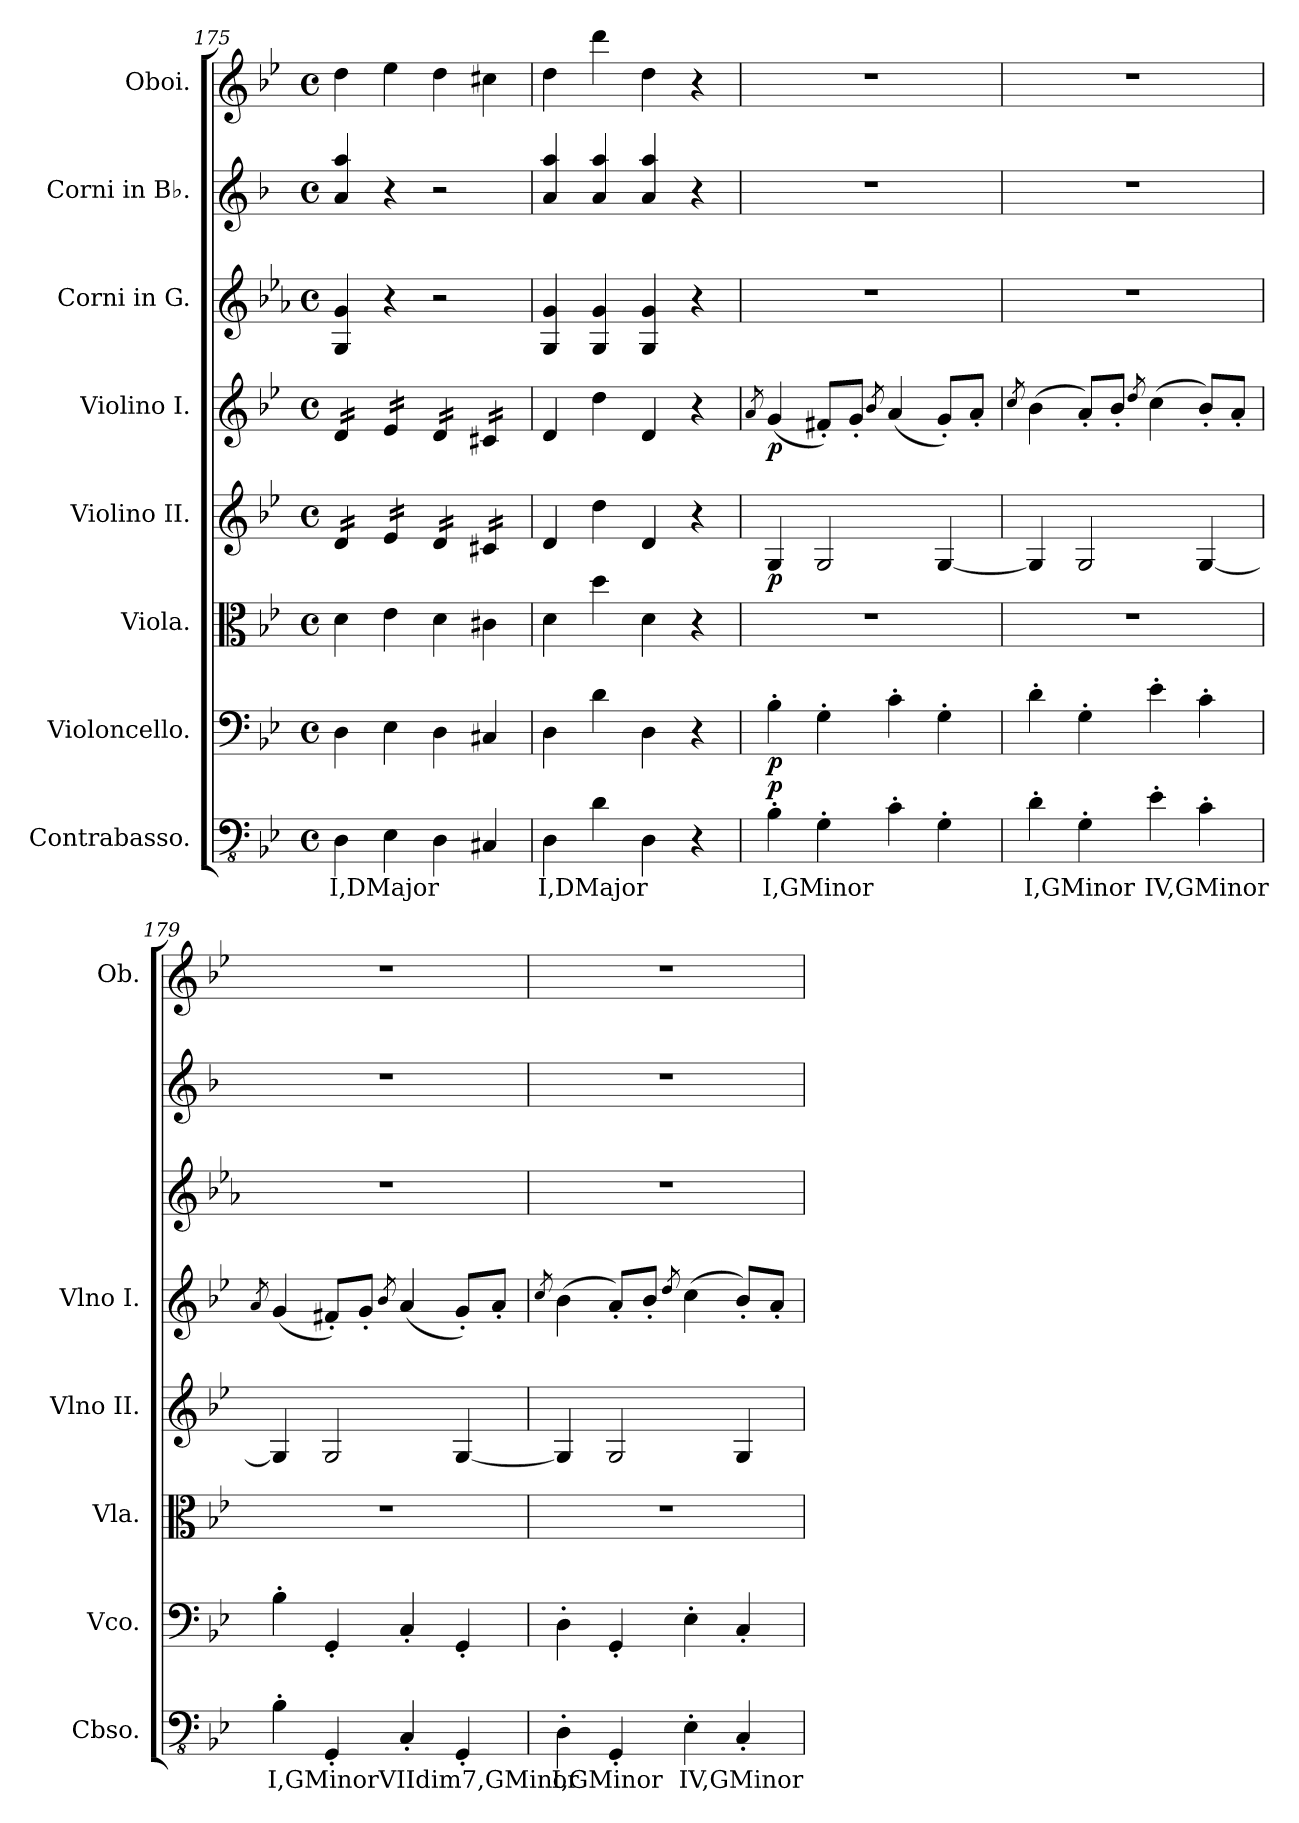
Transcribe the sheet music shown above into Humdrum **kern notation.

**kern	**text	**dynam	**kern	**dynam	**kern	**kern	**dynam	**kern	**dynam	**kern	**kern	**kern
*part8	*part8	*part8	*part7	*part7	*part6	*part5	*part5	*part4	*part4	*part3	*part2	*part1
*staff8	*staff8	*staff8	*staff7	*staff7	*staff6	*staff5	*staff5	*staff4	*staff4	*staff3	*staff2	*staff1
*I"Contrabasso.	*	*	*I"Violoncello.	*	*I"Viola.	*I"Violino II.	*	*I"Violino I.	*	*I"Corni in G.	*I"Corni in B♭.	*I"Oboi.
*I'Cbso.	*	*	*I'Vco.	*	*I'Vla.	*I'Vlno II.	*	*I'Vlno I.	*	*	*	*I'Ob.
!!LO:LB:g=z
*clefFv4	*	*	*clefF4	*	*clefC3	*clefG2	*	*clefG2	*	*clefG2	*clefG2	*clefG2
*	*	*	*	*	*	*	*	*	*	*ITrd3c5	*ITrd4c7	*
*k[b-e-]	*	*	*k[b-e-]	*	*k[b-e-]	*k[b-e-]	*	*k[b-e-]	*	*k[b-e-]	*k[b-e-]	*k[b-e-]
*M4/4	*	*	*M4/4	*	*M4/4	*M4/4	*	*M4/4	*	*M4/4	*M4/4	*M4/4
*met(c)	*	*	*met(c)	*	*met(c)	*met(c)	*	*met(c)	*	*met(c)	*met(c)	*met(c)
=175	=175	=175	=175	=175	=175	=175	=175	=175	=175	=175	=175	=175
*	*	*	*	*	*	*tremolo	*	*	*	*	*	*
*	*	*	*	*	*	*	*	*tremolo	*	*	*	*
4DD\	I,DMajor	.	4D\	.	4d\	16d/LL	.	16d/LL	.	4D/ 4d/	4d/ 4dd/	4dd\
.	.	.	.	.	.	16d/	.	16d/	.	.	.	.
.	.	.	.	.	.	16d/	.	16d/	.	.	.	.
.	.	.	.	.	.	16d/JJ	.	16d/JJ	.	.	.	.
4EE-\	.	.	4E-\	.	4e-\	16e-/LL	.	16e-/LL	.	4r	4r	4ee-\
.	.	.	.	.	.	16e-/	.	16e-/	.	.	.	.
.	.	.	.	.	.	16e-/	.	16e-/	.	.	.	.
.	.	.	.	.	.	16e-/JJ	.	16e-/JJ	.	.	.	.
4DD\	.	.	4D\	.	4d\	16d/LL	.	16d/LL	.	2r	2r	4dd\
.	.	.	.	.	.	16d/	.	16d/	.	.	.	.
.	.	.	.	.	.	16d/	.	16d/	.	.	.	.
.	.	.	.	.	.	16d/JJ	.	16d/JJ	.	.	.	.
4CC#X/	.	.	4C#X/	.	4c#X\	16c#X/LL	.	16c#X/LL	.	.	.	4cc#X\
.	.	.	.	.	.	16c#X/	.	16c#X/	.	.	.	.
.	.	.	.	.	.	16c#X/	.	16c#X/	.	.	.	.
.	.	.	.	.	.	16c#X/JJ	.	16c#X/JJ	.	.	.	.
*	*	*	*	*	*	*	*	*Xtremolo	*	*	*	*
*	*	*	*	*	*	*Xtremolo	*	*	*	*	*	*
=176	=176	=176	=176	=176	=176	=176	=176	=176	=176	=176	=176	=176
4DD\	I,DMajor	.	4D\	.	4d\	4d/	.	4d/	.	4D/ 4d/	4d/ 4dd/	4dd\
4D\	.	.	4d\	.	4dd\	4dd\	.	4dd\	.	4D/ 4d/	4d/ 4dd/	4ddd\
4DD\	.	.	4D\	.	4d\	4d/	.	4d/	.	4D/ 4d/	4d/ 4dd/	4dd\
4r	.	.	4r	.	4r	4r	.	4r	.	4r	4r	4r
!!LO:PB:g=z
=177	=177	=177	=177	=177	=177	=177	=177	=177	=177	=177	=177	=177
.	.	.	.	.	.	.	.	8qa/	.	.	.	.
!	!	!LO:DY:b	!	!LO:DY:b	!	!	!LO:DY:b	!	!LO:DY:b	!	!	!
4BB-'\	I,GMinor	p	4B-'\	p	1r	4G/	p	(4g/	p	1r	1r	1r
4GG'\	.	.	4G'\	.	.	2G/	.	8f#X'/L)	.	.	.	.
.	.	.	.	.	.	.	.	8g'/J	.	.	.	.
.	.	.	.	.	.	.	.	8qb-/	.	.	.	.
4C'\	.	.	4c'\	.	.	.	.	(4a/	.	.	.	.
4GG'\	.	.	4G'\	.	.	[4G/	.	8g'/L)	.	.	.	.
.	.	.	.	.	.	.	.	8a'/J	.	.	.	.
!!LO:PB:g=z
=178	=178	=178	=178	=178	=178	=178	=178	=178	=178	=178	=178	=178
.	.	.	.	.	.	.	.	8qcc/	.	.	.	.
4D'\	I,GMinor	.	4d'\	.	1r	4G/]	.	(4b-\	.	1r	1r	1r
4GG'\	.	.	4G'\	.	.	2G/	.	8a'/L)	.	.	.	.
.	.	.	.	.	.	.	.	8b-'/J	.	.	.	.
.	.	.	.	.	.	.	.	8qdd/	.	.	.	.
4E-'\	IV,GMinor	.	4e-'\	.	.	.	.	(4cc\	.	.	.	.
4C'\	.	.	4c'\	.	.	[4G/	.	8b-'/L)	.	.	.	.
.	.	.	.	.	.	.	.	8a'/J	.	.	.	.
=179	=179	=179	=179	=179	=179	=179	=179	=179	=179	=179	=179	=179
.	.	.	.	.	.	.	.	8qa/	.	.	.	.
4BB-'\	I,GMinor	.	4B-'\	.	1r	4G/]	.	(4g/	.	1r	1r	1r
4GGG'/	.	.	4GG'/	.	.	2G/	.	8f#X'/L)	.	.	.	.
.	.	.	.	.	.	.	.	8g'/J	.	.	.	.
.	.	.	.	.	.	.	.	8qb-/	.	.	.	.
4CC'/	VIIdim7,GMinor	.	4C'/	.	.	.	.	(4a/	.	.	.	.
4GGG'/	.	.	4GG'/	.	.	[4G/	.	8g'/L)	.	.	.	.
.	.	.	.	.	.	.	.	8a'/J	.	.	.	.
=180	=180	=180	=180	=180	=180	=180	=180	=180	=180	=180	=180	=180
.	.	.	.	.	.	.	.	8qcc/	.	.	.	.
4DD'\	I,GMinor	.	4D'\	.	1r	4G/]	.	(4b-\	.	1r	1r	1r
4GGG'/	.	.	4GG'/	.	.	2G/	.	8a'/L)	.	.	.	.
.	.	.	.	.	.	.	.	8b-'/J	.	.	.	.
.	.	.	.	.	.	.	.	8qdd/	.	.	.	.
4EE-'\	IV,GMinor	.	4E-'\	.	.	.	.	(4cc\	.	.	.	.
4CC'/	.	.	4C'/	.	.	4G/	.	8b-'/L)	.	.	.	.
.	.	.	.	.	.	.	.	8a'/J	.	.	.	.
=	=	=	=	=	=	=	=	=	=	=	=	=
*-	*-	*-	*-	*-	*-	*-	*-	*-	*-	*-	*-	*-
